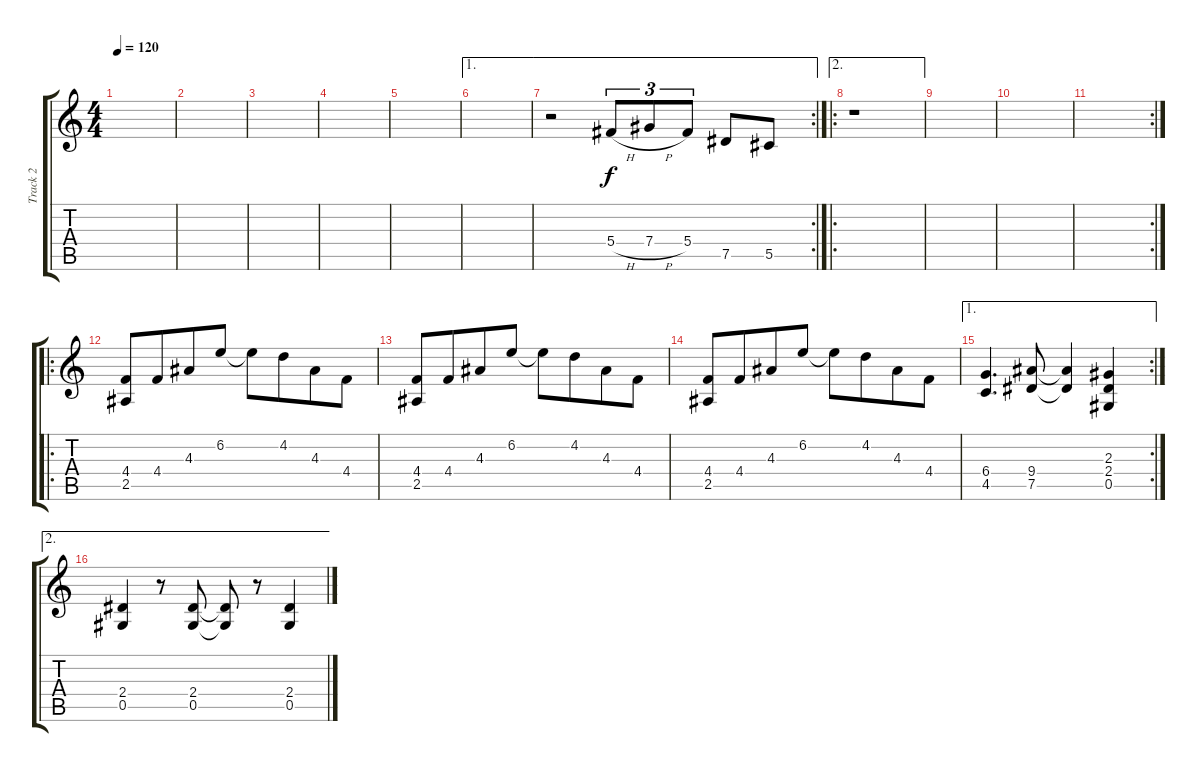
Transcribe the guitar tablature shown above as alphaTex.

\track ("Track 2" "Track 2") {instrument overdrivenguitar}
\staff {score tabs}
\tuning (Eb4 Bb3 Gb3 Db3 Ab2 Eb2) {hide}
\ts (4 4)
\tempo 120
\clef g2
\ks c
|
|
|
|
|
\ae 1
|
\ae 1
\rc 2
r.2 5.4{h}.8{tu (3 2)} 7.4{h}.8{tu (3 2)} 5.4.8{tu (3 2)} 7.5.8 5.5.8 |
\ae 2
\ro
r.1 |
|
|
\rc 2
|
\ro
(4.4 2.5).8 4.4.8{beam merge} 4.3.8 6.2.8 6.2{t}.8 4.2.8{beam merge} 4.3.8 4.4.8 |
(4.4 2.5).8 4.4.8{beam merge} 4.3.8 6.2.8 6.2{t}.8 4.2.8{beam merge} 4.3.8 4.4.8 |
(4.4 2.5).8 4.4.8{beam merge} 4.3.8 6.2.8 6.2{t}.8 4.2.8{beam merge} 4.3.8 4.4.8 |
\ae 1
\rc 2
(6.4 4.5).4{d} (9.4 7.5).8 (9.4{t} 7.5{t}).4 (2.3 2.4 0.5).4 |
\ae 2
(2.4 0.5).4 r.8 (2.4 0.5).8 (2.4{t} 0.5{t}).8 r.8 (2.4 0.5).4
